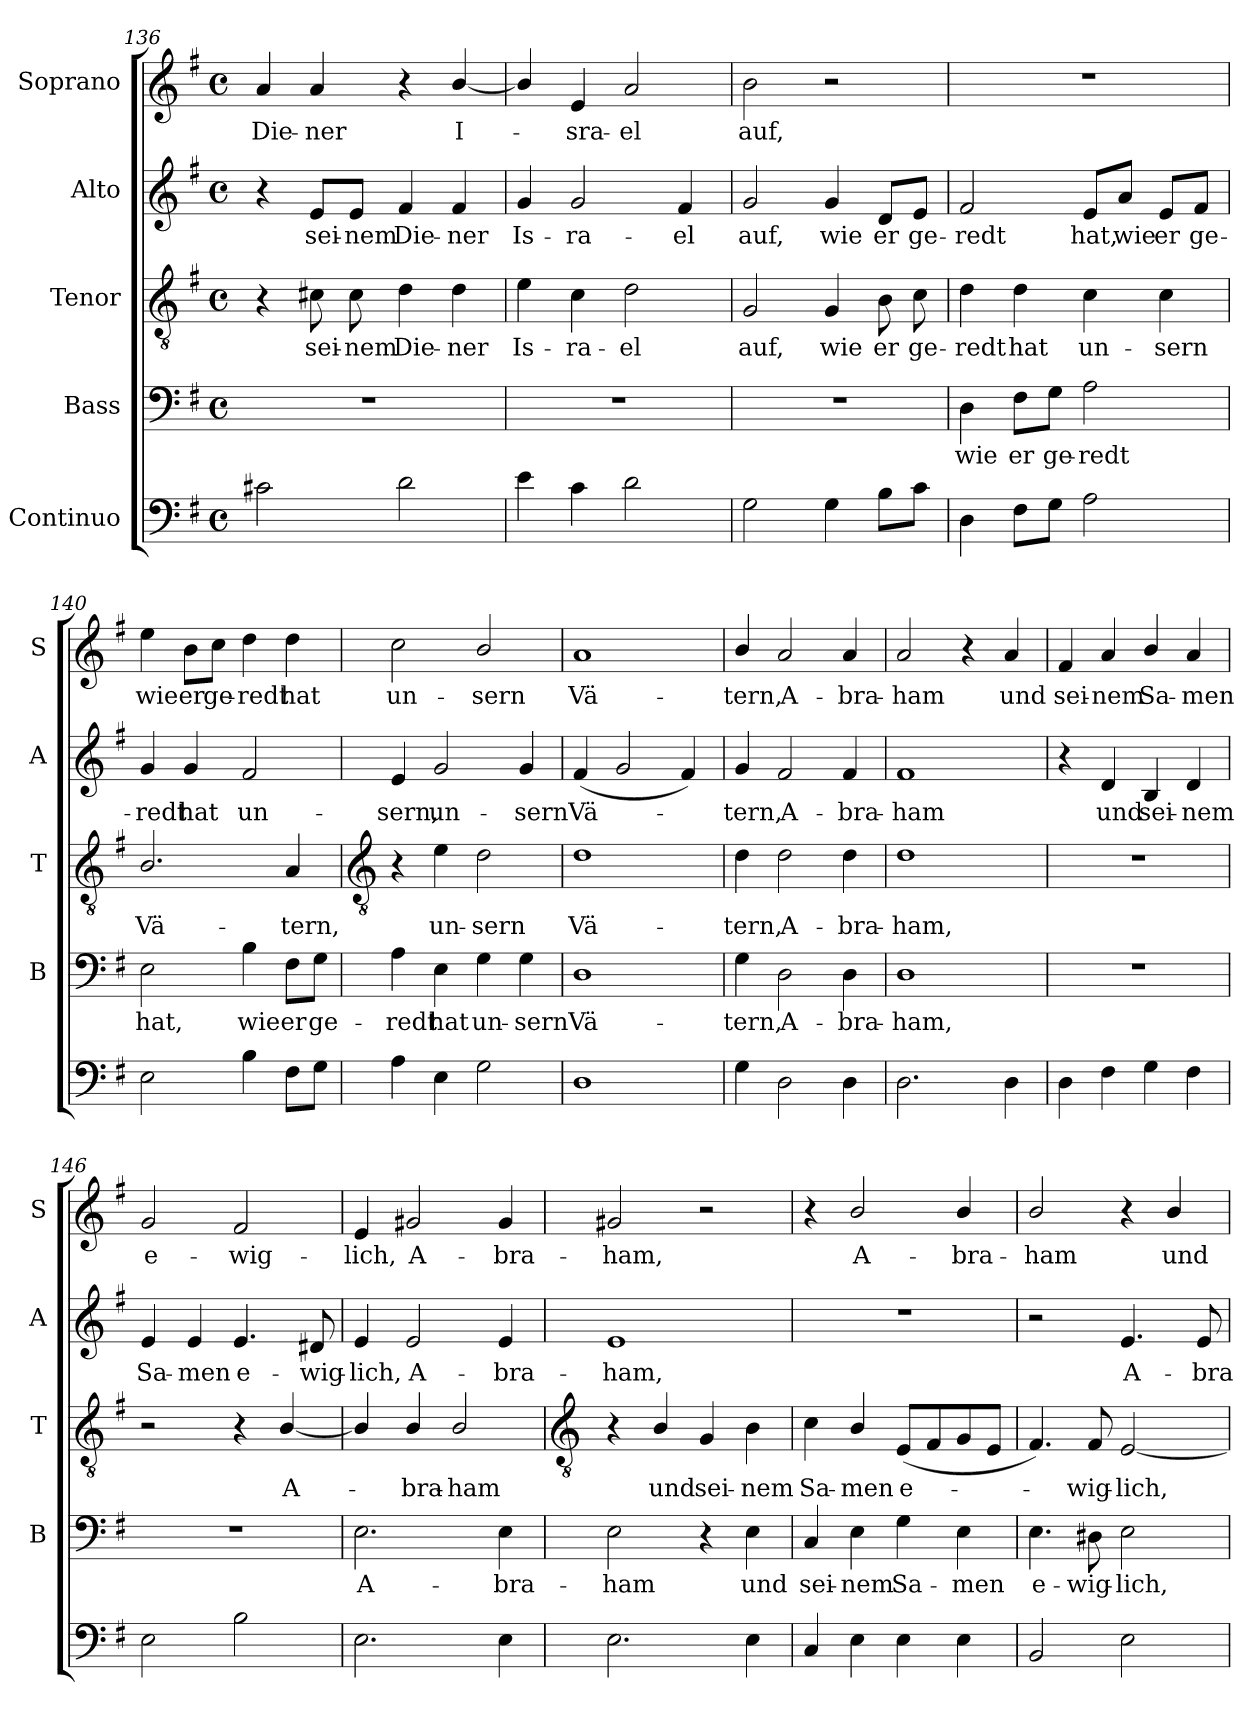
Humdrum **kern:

**kern	**kern	**text	**kern	**text	**kern	**text	**kern	**text
*part5	*part4	*part4	*part3	*part3	*part2	*part2	*part1	*part1
*staff5	*staff4	*staff4	*staff3	*staff3	*staff2	*staff2	*staff1	*staff1
*I"Continuo	*I"Bass	*	*I"Tenor	*	*I"Alto	*	*I"Soprano	*
*	*I'B	*	*I'T	*	*I'A	*	*I'S	*
!!LO:LB:g=z
*clefF4	*clefF4	*	*clefGv2	*	*clefG2	*	*clefG2	*
*k[f#]	*k[f#]	*	*k[f#]	*	*k[f#]	*	*k[f#]	*
*G:	*G:	*	*G:	*	*G:	*	*G:	*
*M4/4	*M4/4	*	*M4/4	*	*M4/4	*	*M4/4	*
*met(c)	*met(c)	*	*met(c)	*	*met(c)	*	*met(c)	*
=136	=136	=136	=136	=136	=136	=136	=136	=136
!	!	!	!	!	!	!	!	!LO:LY:b
2c#X	1r	.	4r	.	4r	.	4a	Die-
!	!	!	!	!LO:LY:b	!	!LO:LY:b	!	!LO:LY:b
.	.	.	8c#X	sei-	8e/L	sei-	4a	-ner
!	!	!	!	!LO:LY:b	!	!LO:LY:b	!	!
.	.	.	8c#	-nem	8e/J	-nem	.	.
!	!	!	!	!LO:LY:b	!	!LO:LY:b	!	!
2d	.	.	4d	Die-	4f#	Die-	4r	.
!	!	!	!	!LO:LY:b	!	!LO:LY:b	!	!LO:LY:b
.	.	.	4d	-ner	4f#	-ner	[4b/	I-
=137	=137	=137	=137	=137	=137	=137	=137	=137
!	!	!	!	!LO:LY:b	!	!LO:LY:b	!	!
4e	1r	.	4e	Is-	4g	Is-	4b/]	.
!	!	!	!	!LO:LY:b	!	!LO:LY:b	!	!LO:LY:b
4c	.	.	4c	-ra-	2g	-ra-	4e	sra-
!	!	!	!	!LO:LY:b	!	!	!	!LO:LY:b
2d	.	.	2d	-el	.	.	2a	-el
!	!	!	!	!	!	!LO:LY:b	!	!
.	.	.	.	.	4f#	-el	.	.
=138	=138	=138	=138	=138	=138	=138	=138	=138
!	!	!	!	!LO:LY:b	!	!LO:LY:b	!	!LO:LY:b
2G	1r	.	2G	auf,	2g	auf,	2b	auf,
!	!	!	!	!LO:LY:b	!	!LO:LY:b	!	!
4G	.	.	4G	wie	4g	wie	2r	.
!	!	!	!	!LO:LY:b	!	!LO:LY:b	!	!
8BL	.	.	8B	er	8d/L	er	.	.
!	!	!	!	!LO:LY:b	!	!LO:LY:b	!	!
8cJ	.	.	8c	ge-	8e/J	ge-	.	.
=139	=139	=139	=139	=139	=139	=139	=139	=139
!	!	!LO:LY:b	!	!LO:LY:b	!	!LO:LY:b	!	!
4D	4D	wie	4d	-redt	2f#	-redt	1r	.
!	!	!LO:LY:b	!	!LO:LY:b	!	!	!	!
8F#L	8F#\L	er	4d	hat	.	.	.	.
!	!	!LO:LY:b	!	!	!	!	!	!
8GJ	8G\J	ge-	.	.	.	.	.	.
!	!	!LO:LY:b	!	!LO:LY:b	!	!LO:LY:b	!	!
2A	2A	-redt	4c	un-	8e/L	hat,	.	.
!	!	!	!	!	!	!LO:LY:b	!	!
.	.	.	.	.	8a/J	wie	.	.
!	!	!	!	!LO:LY:b	!	!LO:LY:b	!	!
.	.	.	4c	-sern	8e/L	er	.	.
!	!	!	!	!	!	!LO:LY:b	!	!
.	.	.	.	.	8f#/J	ge-	.	.
=140	=140	=140	=140	=140	=140	=140	=140	=140
!	!	!LO:LY:b	!	!LO:LY:b	!	!LO:LY:b	!	!LO:LY:b
2E	2E	hat,	2.B/	Vä-	4g	-redt	4ee	wie
!	!	!	!	!	!	!LO:LY:b	!	!LO:LY:b
.	.	.	.	.	4g	hat	8b\L	er
!	!	!	!	!	!	!	!	!LO:LY:b
.	.	.	.	.	.	.	8cc\J	ge-
!	!	!LO:LY:b	!	!	!	!LO:LY:b	!	!LO:LY:b
4B	4B	wie	.	.	2f#	un-	4dd	-redt
!	!	!LO:LY:b	!	!LO:LY:b	!	!	!	!LO:LY:b
8F#L	8F#\L	er	4A	-tern,	.	.	4dd	hat
!	!	!LO:LY:b	!	!	!	!	!	!
8GJ	8G\J	ge-	.	.	.	.	.	.
!!LO:LB:g=z
=141	=141	=141	=141	=141	=141	=141	=141	=141
*	*	*	*clefGv2	*	*	*	*	*
!	!	!LO:LY:b	!	!	!	!LO:LY:b	!	!LO:LY:b
4A	4A	-redt	4r	.	4e	-sern,	2cc	un-
!	!	!LO:LY:b	!	!LO:LY:b	!	!LO:LY:b	!	!
4E	4E	hat	4e	un-	2g	un-	.	.
!	!	!LO:LY:b	!	!LO:LY:b	!	!	!	!LO:LY:b
2G	4G	un-	2d	-sern	.	.	2b/	-sern
!	!	!LO:LY:b	!	!	!	!LO:LY:b	!	!
.	4G	-sern	.	.	4g	-sern	.	.
=142	=142	=142	=142	=142	=142	=142	=142	=142
!	!	!LO:LY:b	!	!LO:LY:b	!	!LO:LY:b	!	!LO:LY:b
1D	1D	Vä-	1d	Vä-	(<4f#	Vä-	1a	Vä-
.	.	.	.	.	2g	.	.	.
.	.	.	.	.	4f#)	.	.	.
=143	=143	=143	=143	=143	=143	=143	=143	=143
!	!	!LO:LY:b	!	!LO:LY:b	!	!LO:LY:b	!	!LO:LY:b
4G	4G	-tern,	4d	-tern,	4g	tern,	4b/	-tern,
!	!	!LO:LY:b	!	!LO:LY:b	!	!LO:LY:b	!	!LO:LY:b
2D	2D	A-	2d	A-	2f#	A-	2a	A-
!	!	!LO:LY:b	!	!LO:LY:b	!	!LO:LY:b	!	!LO:LY:b
4D	4D	-bra-	4d	-bra-	4f#	-bra-	4a	-bra-
=144	=144	=144	=144	=144	=144	=144	=144	=144
!	!	!LO:LY:b	!	!LO:LY:b	!	!LO:LY:b	!	!LO:LY:b
2.D	1D	-ham,	1d	-ham,	1f#	-ham	2a	-ham
.	.	.	.	.	.	.	4r	.
!	!	!	!	!	!	!	!	!LO:LY:b
4D	.	.	.	.	.	.	4a	und
=145	=145	=145	=145	=145	=145	=145	=145	=145
!	!	!	!	!	!	!	!	!LO:LY:b
4D	1r	.	1r	.	4r	.	4f#	sei-
!	!	!	!	!	!	!LO:LY:b	!	!LO:LY:b
4F#	.	.	.	.	4d	und	4a	-nem
!	!	!	!	!	!	!LO:LY:b	!	!LO:LY:b
4G	.	.	.	.	4B	sei-	4b/	Sa-
!	!	!	!	!	!	!LO:LY:b	!	!LO:LY:b
4F#	.	.	.	.	4d	-nem	4a	-men
=146	=146	=146	=146	=146	=146	=146	=146	=146
!	!	!	!	!	!	!LO:LY:b	!	!LO:LY:b
2E	1r	.	2r	.	4e	Sa-	2g	e-
!	!	!	!	!	!	!LO:LY:b	!	!
.	.	.	.	.	4e	-men	.	.
!	!	!	!	!	!	!LO:LY:b	!	!LO:LY:b
2B	.	.	4r	.	4.e	e-	2f#	-wig-
!	!	!	!	!LO:LY:b	!	!	!	!
.	.	.	[4B/	A-	.	.	.	.
!	!	!	!	!	!	!LO:LY:b	!	!
.	.	.	.	.	8d#X	-wig-	.	.
=147	=147	=147	=147	=147	=147	=147	=147	=147
!	!	!LO:LY:b	!	!	!	!LO:LY:b	!	!LO:LY:b
2.E	2.E	A-	4B/]	.	4e	-lich,	4e	-lich,
!	!	!	!	!LO:LY:b	!	!LO:LY:b	!	!LO:LY:b
.	.	.	4B/	bra-	2e	A-	2g#X	A-
!	!	!	!	!LO:LY:b	!	!	!	!
.	.	.	2B/	-ham	.	.	.	.
!	!	!LO:LY:b	!	!	!	!LO:LY:b	!	!LO:LY:b
4E	4E	-bra-	.	.	4e	-bra-	4g#	-bra-
!!LO:LB:g=z
=148	=148	=148	=148	=148	=148	=148	=148	=148
*	*	*	*clefGv2	*	*	*	*	*
!	!	!LO:LY:b	!	!	!	!LO:LY:b	!	!LO:LY:b
2.E	2E	-ham	4r	.	1e	-ham,	2g#X	-ham,
!	!	!	!	!LO:LY:b	!	!	!	!
.	.	.	4B/	und	.	.	.	.
!	!	!	!	!LO:LY:b	!	!	!	!
.	4r	.	4G	sei-	.	.	2r	.
!	!	!LO:LY:b	!	!LO:LY:b	!	!	!	!
4E	4E	und	4B	-nem	.	.	.	.
=149	=149	=149	=149	=149	=149	=149	=149	=149
!	!	!LO:LY:b	!	!LO:LY:b	!	!	!	!
4C	4C	sei-	4c	Sa-	1r	.	4r	.
!	!	!LO:LY:b	!	!LO:LY:b	!	!	!	!LO:LY:b
4E	4E	-nem	4B/	-men	.	.	2b/	A-
!	!	!LO:LY:b	!	!LO:LY:b	!	!	!	!
4E	4G	Sa-	(<8EL	e-	.	.	.	.
.	.	.	8F#	.	.	.	.	.
!	!	!LO:LY:b	!	!	!	!	!	!LO:LY:b
4E	4E	-men	8G	.	.	.	4b/	-bra-
.	.	.	8EJ	.	.	.	.	.
=150	=150	=150	=150	=150	=150	=150	=150	=150
!	!	!LO:LY:b	!	!	!	!	!	!LO:LY:b
2BB	4.E	e-	4.F#)	.	2r	.	2b/	-ham
!	!	!LO:LY:b	!	!LO:LY:b	!	!	!	!
.	8D#X	-wig-	8F#	wig-	.	.	.	.
!	!	!LO:LY:b	!	!LO:LY:b	!	!LO:LY:b	!	!
2E	2E	-lich,	[2E	-lich,	4.e	A-	4r	.
!	!	!	!	!	!	!	!	!LO:LY:b
.	.	.	.	.	.	.	4b/	und
!	!	!	!	!	!	!LO:LY:b	!	!
.	.	.	.	.	8e	-bra-	.	.
=	=	=	=	=	=	=	=	=
*-	*-	*-	*-	*-	*-	*-	*-	*-
